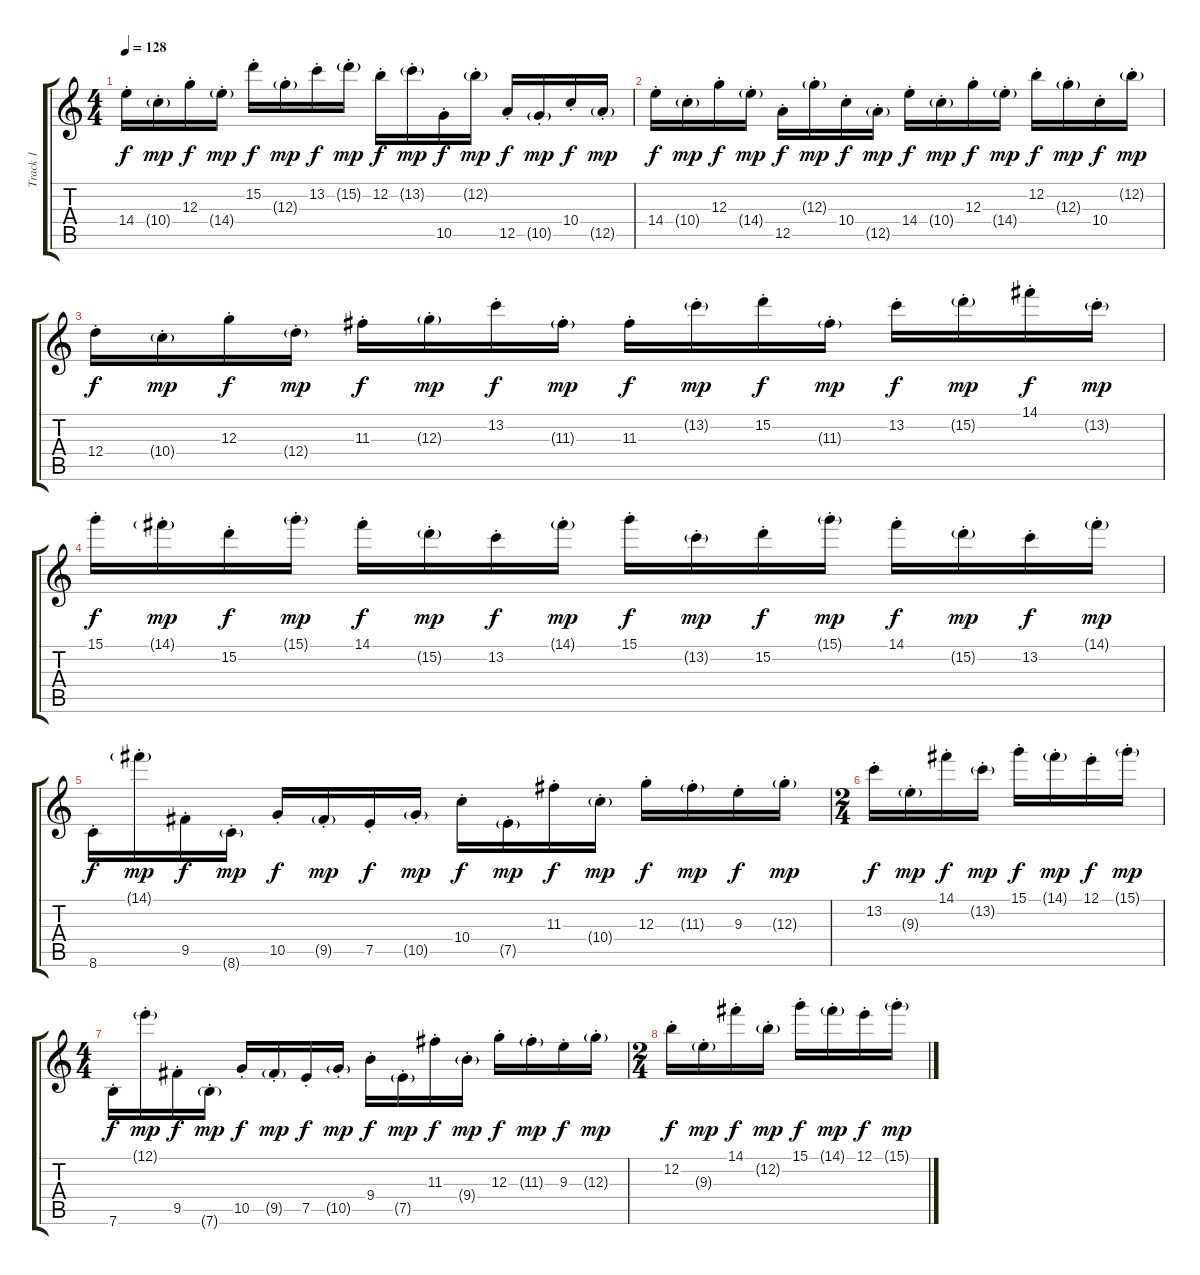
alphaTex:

\track ("Track 1" "Track 1") {instrument overdrivenguitar}
\staff {score tabs}
\tuning (E4 B3 G3 D3 A2 E2) {hide}
\ts (4 4)
\tempo 128
\clef g2
\ks c
14.4{st}.16{dy f} 10.4{g st}.16{dy mp} 12.3{st}.16{dy f} 14.4{g st}.16{dy mp} 15.2{st}.16{dy f} 12.3{g st}.16{dy mp} 13.2{st}.16{dy f} 15.2{g st}.16{dy mp} 12.2{st}.16{dy f} 13.2{g st}.16{dy mp} 10.5{st}.16{dy f} 12.2{g st}.16{dy mp} 12.5{st}.16{dy f} 10.5{g st}.16{dy mp} 10.4{st}.16{dy f} 12.5{g st}.16{dy mp} |
14.4{st}.16{dy f} 10.4{g st}.16{dy mp} 12.3{st}.16{dy f} 14.4{g st}.16{dy mp} 12.5{st}.16{dy f} 12.3{g st}.16{dy mp} 10.4{st}.16{dy f} 12.5{g st}.16{dy mp} 14.4{st}.16{dy f} 10.4{g st}.16{dy mp} 12.3{st}.16{dy f} 14.4{g st}.16{dy mp} 12.2{st}.16{dy f} 12.3{g st}.16{dy mp} 10.4{st}.16{dy f} 12.2{g st}.16{dy mp} |
12.4{st}.16{dy f} 10.4{g st}.16{dy mp} 12.3{st}.16{dy f} 12.4{g st}.16{dy mp} 11.3{st}.16{dy f} 12.3{g st}.16{dy mp} 13.2{st}.16{dy f} 11.3{g st}.16{dy mp} 11.3{st}.16{dy f} 13.2{g st}.16{dy mp} 15.2{st}.16{dy f} 11.3{g st}.16{dy mp} 13.2{st}.16{dy f} 15.2{g st}.16{dy mp} 14.1{st}.16{dy f} 13.2{g st}.16{dy mp} |
15.1{st}.16{dy f} 14.1{g st}.16{dy mp} 15.2{st}.16{dy f} 15.1{g st}.16{dy mp} 14.1{st}.16{dy f} 15.2{g st}.16{dy mp} 13.2{st}.16{dy f} 14.1{g st}.16{dy mp} 15.1{st}.16{dy f} 13.2{g st}.16{dy mp} 15.2{st}.16{dy f} 15.1{g st}.16{dy mp} 14.1{st}.16{dy f} 15.2{g st}.16{dy mp} 13.2{st}.16{dy f} 14.1{g st}.16{dy mp} |
8.6{st}.16{dy f} 14.1{g st}.16{dy mp} 9.5{st}.16{dy f} 8.6{g st}.16{dy mp} 10.5{st}.16{dy f} 9.5{g st}.16{dy mp} 7.5{st}.16{dy f} 10.5{g st}.16{dy mp} 10.4{st}.16{dy f} 7.5{g st}.16{dy mp} 11.3{st}.16{dy f} 10.4{g st}.16{dy mp} 12.3{st}.16{dy f} 11.3{g st}.16{dy mp} 9.3{st}.16{dy f} 12.3{g st}.16{dy mp} |
\ts (2 4)
13.2{st}.16{dy f} 9.3{g st}.16{dy mp} 14.1{st}.16{dy f} 13.2{g st}.16{dy mp} 15.1{st}.16{dy f} 14.1{g st}.16{dy mp} 12.1{st}.16{dy f} 15.1{g st}.16{dy mp} |
\ts (4 4)
7.6{st}.16{dy f} 12.1{g st}.16{dy mp} 9.5{st}.16{dy f} 7.6{g st}.16{dy mp} 10.5{st}.16{dy f} 9.5{g st}.16{dy mp} 7.5{st}.16{dy f} 10.5{g st}.16{dy mp} 9.4{st}.16{dy f} 7.5{g st}.16{dy mp} 11.3{st}.16{dy f} 9.4{g st}.16{dy mp} 12.3{st}.16{dy f} 11.3{g st}.16{dy mp} 9.3{st}.16{dy f} 12.3{g st}.16{dy mp} |
\ts (2 4)
12.2{st}.16{dy f} 9.3{g st}.16{dy mp} 14.1{st}.16{dy f} 12.2{g st}.16{dy mp} 15.1{st}.16{dy f} 14.1{g st}.16{dy mp} 12.1{st}.16{dy f} 15.1{g st}.16{dy mp}
